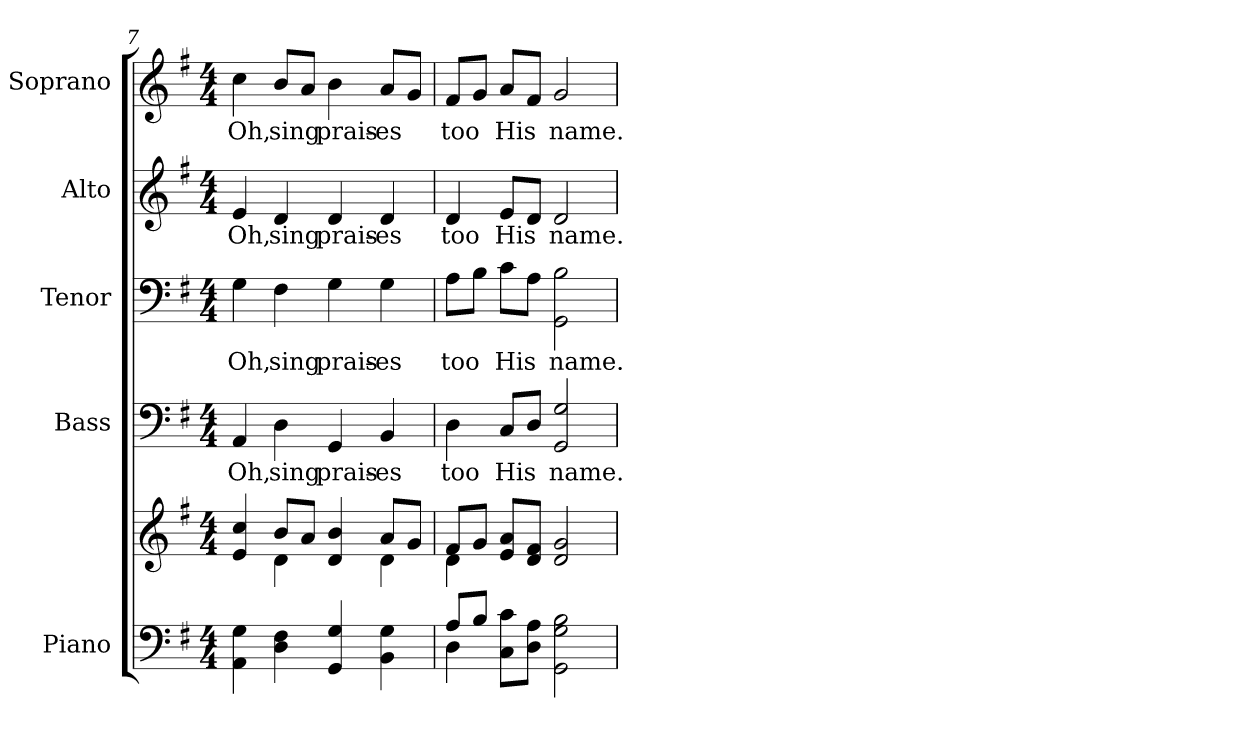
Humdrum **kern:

**kern	**kern	**kern	**text	**kern	**text	**kern	**text	**kern	**text
*part5	*part5	*part4	*part4	*part3	*part3	*part2	*part2	*part1	*part1
*staff6	*staff5	*staff4	*staff4	*staff3	*staff3	*staff2	*staff2	*staff1	*staff1
*I"Piano	*	*I"Bass	*	*I"Tenor	*	*I"Alto	*	*I"Soprano	*
*I'Pno.	*	*I'B.	*	*I'T.	*	*I'A.	*	*I'S.	*
*clefF4	*clefG2	*clefF4	*	*clefF4	*	*clefG2	*	*clefG2	*
*k[f#]	*k[f#]	*k[f#]	*	*k[f#]	*	*k[f#]	*	*k[f#]	*
*G:	*G:	*G:	*	*G:	*	*G:	*	*G:	*
*M4/4	*M4/4	*M4/4	*	*M4/4	*	*M4/4	*	*M4/4	*
=7	=7	=7	=7	=7	=7	=7	=7	=7	=7
*	*^	*	*	*	*	*	*	*	*
!	!	!	!	!LO:LY:b:color=#000000	!	!	!	!	!	!
!	!	!	!	!	!	!LO:LY:b:color=#000000	!	!	!	!
!	!	!	!	!	!	!	!	!LO:LY:b:color=#000000	!	!
!	!	!	!	!	!	!	!	!	!	!LO:LY:b:color=#000000
4AAi\ 4Gi	4ei/ 4cci	4ryy	4AAi/	Oh,	4Gi\	Oh,	4ei/	Oh,	4cci\	Oh,
!	!	!	!	!LO:LY:b:color=#000000	!	!	!	!	!	!
!	!	!	!	!	!	!LO:LY:b:color=#000000	!	!	!	!
!	!	!	!	!	!	!	!	!LO:LY:b:color=#000000	!	!
!	!	!	!	!	!	!	!	!	!	!LO:LY:b:color=#000000
4Di\ 4F#i	8bi/L	4di\	4Di\	sing	4F#i\	sing	4di/	sing	8bi/L	sing
.	8ai/J	.	.	.	.	.	.	.	8ai/J	.
!	!	!	!	!LO:LY:b:color=#000000	!	!	!	!	!	!
!	!	!	!	!	!	!LO:LY:b:color=#000000	!	!	!	!
!	!	!	!	!	!	!	!	!LO:LY:b:color=#000000	!	!
!	!	!	!	!	!	!	!	!	!	!LO:LY:b:color=#000000
4GGi/ 4Gi	4di/ 4bi	4ryy	4GGi/	prais-	4Gi\	prais-	4di/	prais-	4bi\	prais-
!	!	!	!	!LO:LY:b:color=#000000	!	!	!	!	!	!
!	!	!	!	!	!	!LO:LY:b:color=#000000	!	!	!	!
!	!	!	!	!	!	!	!	!LO:LY:b:color=#000000	!	!
!	!	!	!	!	!	!	!	!	!	!LO:LY:b:color=#000000
4BBi\ 4Gi	8ai/L	4di\	4BBi/	-es	4Gi\	-es	4di/	-es	8ai/L	-es
.	8gi/J	.	.	.	.	.	.	.	8gi/J	.
=8	=8	=8	=8	=8	=8	=8	=8	=8	=8	=8
*^	*	*	*	*	*	*	*	*	*	*
!	!	!	!	!	!LO:LY:b:color=#000000	!	!	!	!	!	!
!	!	!	!	!	!	!	!LO:LY:b:color=#000000	!	!	!	!
!	!	!	!	!	!	!	!	!	!LO:LY:b:color=#000000	!	!
!	!	!	!	!	!	!	!	!	!	!	!LO:LY:b:color=#000000
8Ai/L	4Di\	8f#i/L	4di\	4Di\	too	8Ai\L	too	4di/	too	8f#i/L	too
8Bi/J	.	8gi/J	.	.	.	8Bi\J	.	.	.	8gi/J	.
!	!	!	!	!	!LO:LY:b:color=#000000	!	!	!	!	!	!
!	!	!	!	!	!	!	!LO:LY:b:color=#000000	!	!	!	!
!	!	!	!	!	!	!	!	!	!LO:LY:b:color=#000000	!	!
!	!	!	!	!	!	!	!	!	!	!	!LO:LY:b:color=#000000
8Ci\ 8ciL	2.ryy	8ei/ 8aiL	2.ryy	8Ci/L	His	8ci\L	His	8ei/L	His	8ai/L	His
8Di\ 8AiJ	.	8di/ 8f#iJ	.	8Di/J	.	8Ai\J	.	8di/J	.	8f#i/J	.
!	!	!	!	!	!LO:LY:b:color=#000000	!	!	!	!	!	!
!	!	!	!	!	!	!	!LO:LY:b:color=#000000	!	!	!	!
!	!	!	!	!	!	!	!	!	!LO:LY:b:color=#000000	!	!
!	!	!	!	!	!	!	!	!	!	!	!LO:LY:b:color=#000000
2GGi\ 2Gi 2Bi	.	2di/ 2gi	.	2GGi/ 2Gi	name.	2GGi\ 2Bi	name.	2di/	name.	2gi/	name.
*v	*v	*	*	*	*	*	*	*	*	*	*
*	*v	*v	*	*	*	*	*	*	*	*
=	=	=	=	=	=	=	=	=	=
*-	*-	*-	*-	*-	*-	*-	*-	*-	*-
